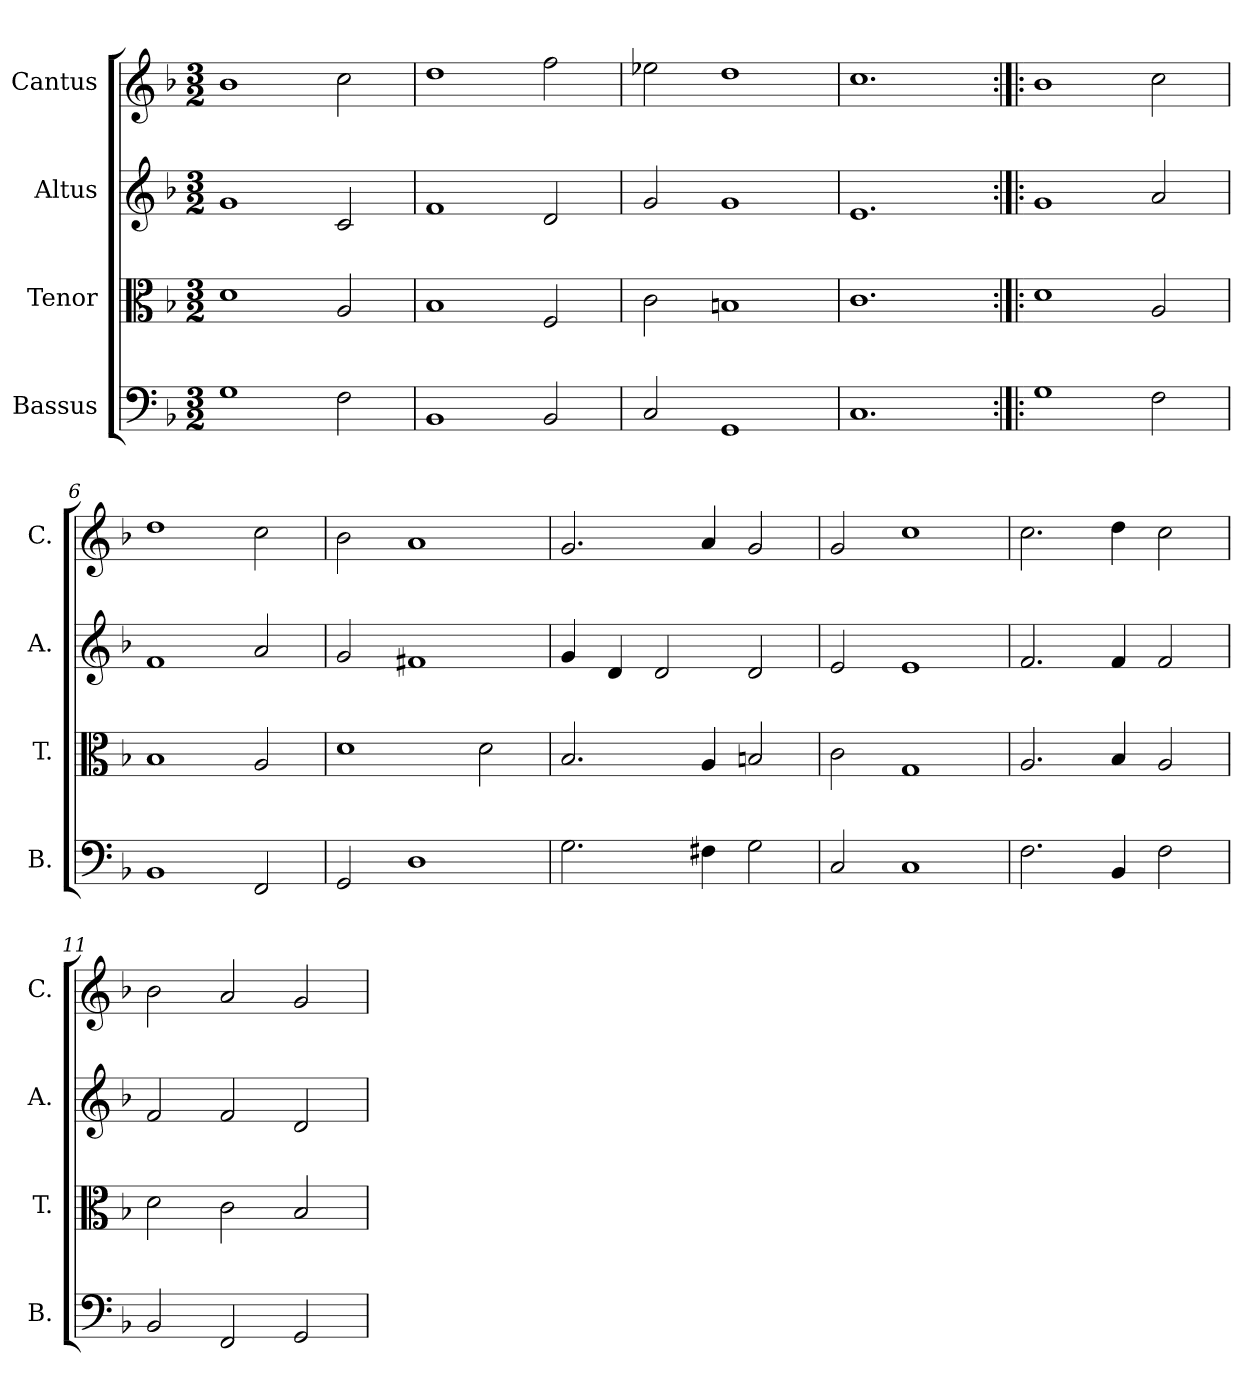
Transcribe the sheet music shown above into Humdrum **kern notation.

**kern	**kern	**kern	**kern
*part4	*part3	*part2	*part1
*staff4	*staff3	*staff2	*staff1
*I"Bassus	*I"Tenor	*I"Altus	*I"Cantus
*I'B.	*I'T.	*I'A.	*I'C.
*clefF4	*clefC3	*clefG2	*clefG2
*k[b-]	*k[b-]	*k[b-]	*k[b-]
*F:	*F:	*F:	*F:
*M3/2	*M3/2	*M3/2	*M3/2
=1	=1	=1	=1
1G	1d	1g	1b-
2F\	2A/	2c/	2cc\
=2	=2	=2	=2
1BB-	1B-	1f	1dd
2BB-/	2F/	2d/	2ff\
=3	=3	=3	=3
2C/	2c\	2g/	2ee-X\
1GG	1Bn	1g	1dd
=4	=4	=4	=4
1.C	1.c	1.e	1.cc
=5:|!|:	=5:|!|:	=5:|!|:	=5:|!|:
1G	1d	1g	1b-
2F\	2A/	2a/	2cc\
=6	=6	=6	=6
1BB-	1B-	1f	1dd
2FF/	2A/	2a/	2cc\
=7	=7	=7	=7
2GG/	1d	2g/	2b-\
1D	.	1f#X	1a
.	2d\	.	.
=8	=8	=8	=8
2.G\	2.B-/	4g/	2.g/
.	.	4d/	.
.	.	2d/	.
4F#X\	4A/	.	4a/
2G\	2Bn/	2d/	2g/
=9	=9	=9	=9
2C/	2c\	2e/	2g/
1C	1G	1e	1cc
!!LO:LB:g=z
=10	=10	=10	=10
2.F\	2.A/	2.f/	2.cc\
4BB-/	4B-/	4f/	4dd\
2F\	2A/	2f/	2cc\
=11	=11	=11	=11
2BB-/	2d\	2f/	2b-\
2FF/	2c\	2f/	2a/
2GG/	2B-/	2d/	2g/
=	=	=	=
*-	*-	*-	*-
